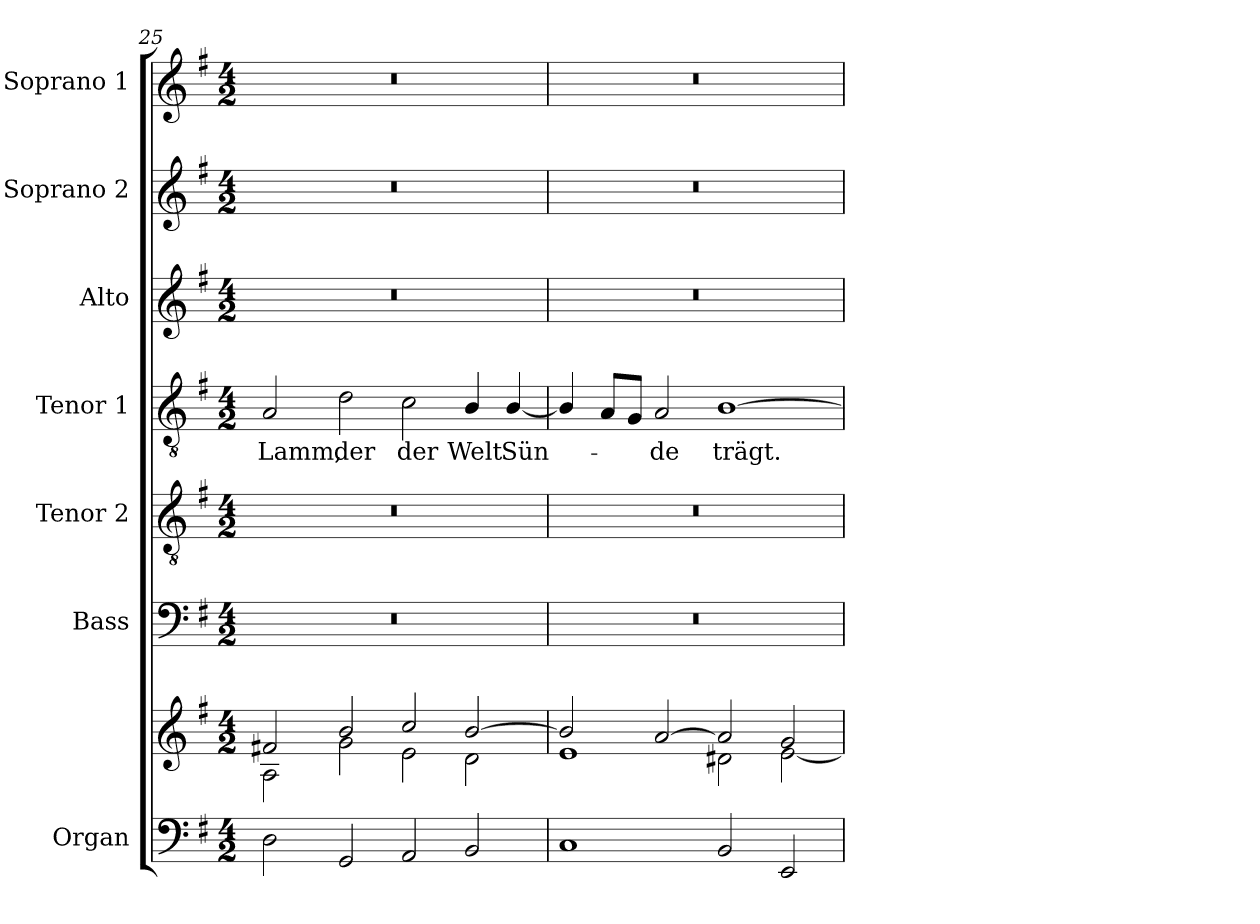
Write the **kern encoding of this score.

**kern	**kern	**kern	**kern	**kern	**text	**kern	**kern	**kern
*part7	*part7	*part6	*part5	*part4	*part4	*part3	*part2	*part1
*staff8	*staff7	*staff6	*staff5	*staff4	*staff4	*staff3	*staff2	*staff1
*I"Organ	*	*I"Bass	*I"Tenor 2	*I"Tenor 1	*	*I"Alto	*I"Soprano 2	*I"Soprano 1
*I'Org.	*	*I'B.	*I'T.2	*I'T.1	*	*I'A.	*I'S.2	*I'S.1
*clefF4	*clefG2	*clefF4	*clefGv2	*clefGv2	*	*clefG2	*clefG2	*clefG2
*	*	*	*ITrd7c12	*ITrd7c12	*	*	*	*
*k[f#]	*k[f#]	*k[f#]	*k[f#]	*k[f#]	*	*k[f#]	*k[f#]	*k[f#]
*G:	*G:	*G:	*G:	*G:	*	*G:	*G:	*G:
*M4/2	*M4/2	*M4/2	*M4/2	*M4/2	*	*M4/2	*M4/2	*M4/2
=25	=25	=25	=25	=25	=25	=25	=25	=25
*	*^	*	*	*	*	*	*	*
!	!	!	!LO:N:vis=1	!LO:N:vis=1	!	!	!	!	!
!	!	!	!	!	!	!LO:LY:b:color=#000000	!LO:N:vis=1	!LO:N:vis=1	!LO:N:vis=1
2Di\	2f#Xi/	2Ai\	0r	0r	2AAi/	Lamm,	0r	0r	0r
!	!	!	!	!	!	!LO:LY:b:color=#000000	!	!	!
2GGi/	2bi/	2gi\	.	.	2Di\	der	.	.	.
!	!	!	!	!	!	!LO:LY:b:color=#000000	!	!	!
2AAi/	2cci/	2ei\	.	.	2Ci\	der	.	.	.
!	!	!	!	!	!	!LO:LY:b:color=#000000	!	!	!
2BBi/	[2bi/	2di\	.	.	4BBi/	Welt	.	.	.
!	!	!	!	!	!	!LO:LY:b:color=#000000	!	!	!
.	.	.	.	.	[4BBi/	Sün-	.	.	.
=26	=26	=26	=26	=26	=26	=26	=26	=26	=26
!	!	!	!LO:N:vis=1	!LO:N:vis=1	!	!	!LO:N:vis=1	!LO:N:vis=1	!LO:N:vis=1
1Ci	2bi/]	1ei	0r	0r	4BBi/]	.	0r	0r	0r
.	.	.	.	.	8AAi/L	.	.	.	.
.	.	.	.	.	8GGi/J	.	.	.	.
!	!	!	!	!	!	!LO:LY:b:color=#000000	!	!	!
.	[2ai/	.	.	.	2AAi/	-de	.	.	.
!	!	!	!	!	!	!LO:LY:b:color=#000000	!	!	!
2BBi/	2ai/]	2d#Xi\	.	.	[1BBi	trägt.	.	.	.
2EEi/	2gi/	[2ei\	.	.	.	.	.	.	.
*	*v	*v	*	*	*	*	*	*	*
=	=	=	=	=	=	=	=	=
*-	*-	*-	*-	*-	*-	*-	*-	*-
